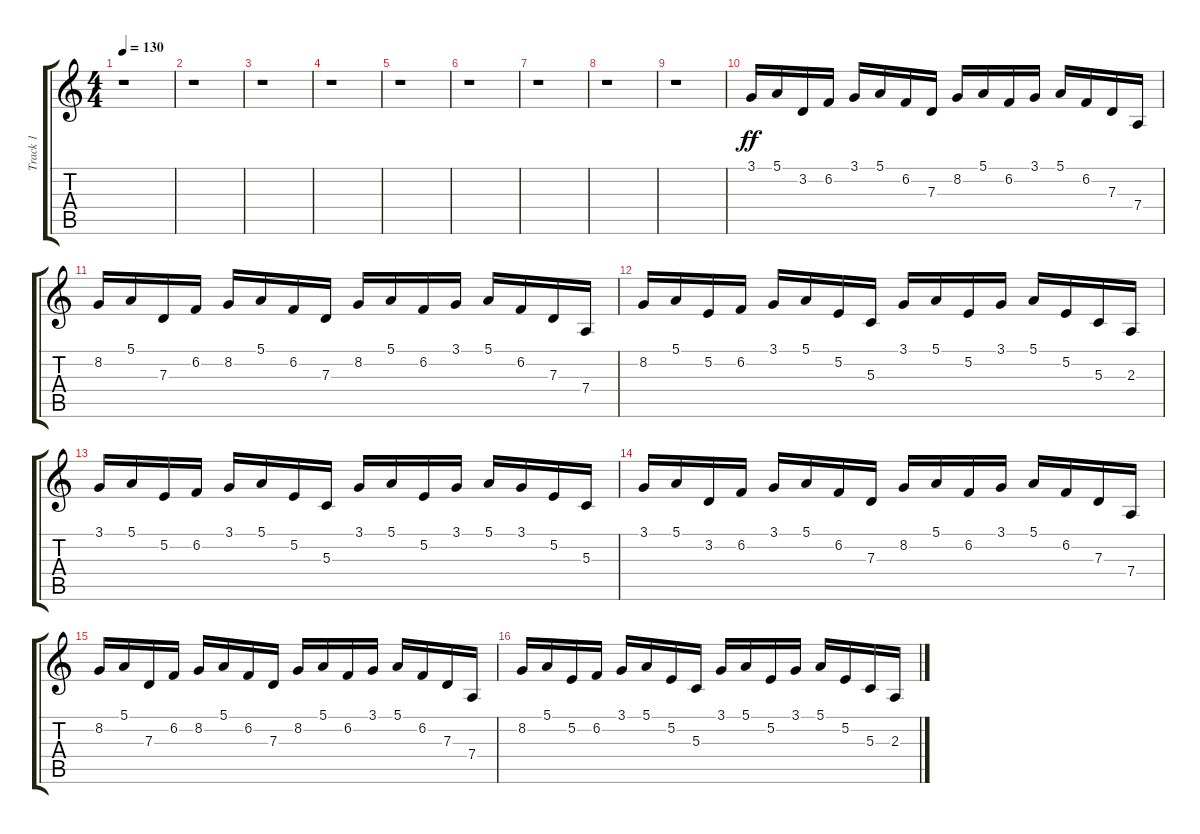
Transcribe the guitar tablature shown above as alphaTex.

\track ("Track 1" "Track 1") {instrument lead2sawtooth}
\staff {score tabs}
\tuning (E4 B3 G3 D3 A2 E2) {hide}
\ts (4 4)
\tempo 130
\clef g2
\ks c
r.1{dy fff} |
r.1 |
r.1 |
r.1 |
r.1 |
r.1 |
r.1 |
r.1 |
r.1 |
3.1.16{dy ff} 5.1.16 3.2.16 6.2.16 3.1.16 5.1.16 6.2.16 7.3.16 8.2.16 5.1.16 6.2.16 3.1.16 5.1.16 6.2.16 7.3.16 7.4.16 |
8.2.16 5.1.16 7.3.16 6.2.16 8.2.16 5.1.16 6.2.16 7.3.16 8.2.16 5.1.16 6.2.16 3.1.16 5.1.16 6.2.16 7.3.16 7.4.16 |
8.2.16 5.1.16 5.2.16 6.2.16 3.1.16 5.1.16 5.2.16 5.3.16 3.1.16 5.1.16 5.2.16 3.1.16 5.1.16 5.2.16 5.3.16 2.3.16 |
3.1.16 5.1.16 5.2.16 6.2.16 3.1.16 5.1.16 5.2.16 5.3.16 3.1.16 5.1.16 5.2.16 3.1.16 5.1.16 3.1.16 5.2.16 5.3.16 |
3.1.16 5.1.16 3.2.16 6.2.16 3.1.16 5.1.16 6.2.16 7.3.16 8.2.16 5.1.16 6.2.16 3.1.16 5.1.16 6.2.16 7.3.16 7.4.16 |
8.2.16 5.1.16 7.3.16 6.2.16 8.2.16 5.1.16 6.2.16 7.3.16 8.2.16 5.1.16 6.2.16 3.1.16 5.1.16 6.2.16 7.3.16 7.4.16 |
8.2.16 5.1.16 5.2.16 6.2.16 3.1.16 5.1.16 5.2.16 5.3.16 3.1.16 5.1.16 5.2.16 3.1.16 5.1.16 5.2.16 5.3.16 2.3.16
